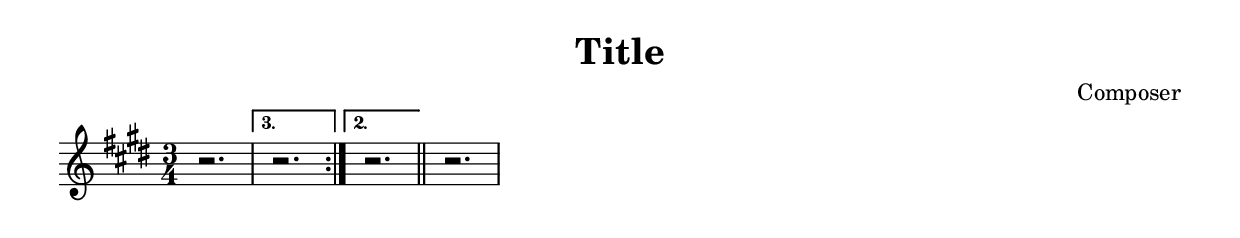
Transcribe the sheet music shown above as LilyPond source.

%% init
%% -> /museScore attr="{'version': '3.02'}"
%% -> /museScore/programVersion text="3.6.2"
%% <- /museScore/programVersion
%% -> /museScore/programRevision text="3224f34"
%% <- /museScore/programRevision
%% -> /museScore/Score
%% -> /museScore/Score/LayerTag attr="{'id': '0', 'tag': 'default'}"
%% <- /museScore/Score/LayerTag
%% -> /museScore/Score/currentLayer text="0"
%% <- /museScore/Score/currentLayer
%% -> /museScore/Score/Division text="480"
%% <- /museScore/Score/Division
%% -> /museScore/Score/Style
%% -> /museScore/Score/Style/pageWidth text="8.27"
%% <- /museScore/Score/Style/pageWidth
%% -> /museScore/Score/Style/pageHeight text="11.69"
%% <- /museScore/Score/Style/pageHeight
%% -> /museScore/Score/Style/enableVerticalSpread text="1"
%% <- /museScore/Score/Style/enableVerticalSpread
%% -> /museScore/Score/Style/Spatium text="1.74978"
%% <- /museScore/Score/Style/Spatium
%% <- /museScore/Score/Style
%% -> /museScore/Score/showInvisible text="1"
%% <- /museScore/Score/showInvisible
%% -> /museScore/Score/showUnprintable text="1"
%% <- /museScore/Score/showUnprintable
%% -> /museScore/Score/showFrames text="1"
%% <- /museScore/Score/showFrames
%% -> /museScore/Score/showMargins text="0"
%% <- /museScore/Score/showMargins
%% -> /museScore/Score/metaTag attr="{'name': 'arranger'}"
%% <- /museScore/Score/metaTag
%% -> /museScore/Score/metaTag text="Composer" attr="{'name': 'composer'}"
%% <- /museScore/Score/metaTag
%% -> /museScore/Score/metaTag attr="{'name': 'copyright'}"
%% <- /museScore/Score/metaTag
%% -> /museScore/Score/metaTag text="2023-05-04" attr="{'name': 'creationDate'}"
%% <- /museScore/Score/metaTag
%% -> /museScore/Score/metaTag attr="{'name': 'lyricist'}"
%% <- /museScore/Score/metaTag
%% -> /museScore/Score/metaTag attr="{'name': 'movementNumber'}"
%% <- /museScore/Score/metaTag
%% -> /museScore/Score/metaTag attr="{'name': 'movementTitle'}"
%% <- /museScore/Score/metaTag
%% -> /museScore/Score/metaTag text="Linux" attr="{'name': 'platform'}"
%% <- /museScore/Score/metaTag
%% -> /museScore/Score/metaTag attr="{'name': 'poet'}"
%% <- /museScore/Score/metaTag
%% -> /museScore/Score/metaTag attr="{'name': 'source'}"
%% <- /museScore/Score/metaTag
%% -> /museScore/Score/metaTag attr="{'name': 'translator'}"
%% <- /museScore/Score/metaTag
%% -> /museScore/Score/metaTag attr="{'name': 'workNumber'}"
%% <- /museScore/Score/metaTag
%% -> /museScore/Score/metaTag text="Title" attr="{'name': 'workTitle'}"
%% <- /museScore/Score/metaTag
%% -> /museScore/Score/Order attr="{'id': 'orchestral', 'customized': '1'}"
%% -> /museScore/Score/Order/name text="Orchestral"
%% <- /museScore/Score/Order/name
%% -> /museScore/Score/Order/instrument attr="{'id': 'piano'}"
%% -> /museScore/Score/Order/instrument/family text="Keyboards" attr="{'id': 'keyboards'}"
%% <- /museScore/Score/Order/instrument/family
%% <- /museScore/Score/Order/instrument
%% -> /museScore/Score/Order/section attr="{'id': 'woodwind', 'brackets': 'true', 'showSystemMarkings': 'true', 'barLineSpan': 'true', 'thinBrackets': 'true'}"
%% -> /museScore/Score/Order/section/family text="flutes"
%% <- /museScore/Score/Order/section/family
%% -> /museScore/Score/Order/section/family text="oboes"
%% <- /museScore/Score/Order/section/family
%% -> /museScore/Score/Order/section/family text="clarinets"
%% <- /museScore/Score/Order/section/family
%% -> /museScore/Score/Order/section/family text="saxophones"
%% <- /museScore/Score/Order/section/family
%% -> /museScore/Score/Order/section/family text="bassoons"
%% <- /museScore/Score/Order/section/family
%% -> /museScore/Score/Order/section/unsorted attr="{'group': 'woodwinds'}"
%% <- /museScore/Score/Order/section/unsorted
%% <- /museScore/Score/Order/section
%% -> /museScore/Score/Order/section attr="{'id': 'brass', 'brackets': 'true', 'showSystemMarkings': 'false', 'barLineSpan': 'true', 'thinBrackets': 'true'}"
%% -> /museScore/Score/Order/section/family text="horns"
%% <- /museScore/Score/Order/section/family
%% -> /museScore/Score/Order/section/family text="trumpets"
%% <- /museScore/Score/Order/section/family
%% -> /museScore/Score/Order/section/family text="cornets"
%% <- /museScore/Score/Order/section/family
%% -> /museScore/Score/Order/section/family text="flugelhorns"
%% <- /museScore/Score/Order/section/family
%% -> /museScore/Score/Order/section/family text="trombones"
%% <- /museScore/Score/Order/section/family
%% -> /museScore/Score/Order/section/family text="tubas"
%% <- /museScore/Score/Order/section/family
%% <- /museScore/Score/Order/section
%% -> /museScore/Score/Order/section attr="{'id': 'timpani', 'brackets': 'true', 'showSystemMarkings': 'false', 'barLineSpan': 'true', 'thinBrackets': 'true'}"
%% -> /museScore/Score/Order/section/family text="timpani"
%% <- /museScore/Score/Order/section/family
%% <- /museScore/Score/Order/section
%% -> /museScore/Score/Order/section attr="{'id': 'percussion', 'brackets': 'true', 'showSystemMarkings': 'false', 'barLineSpan': 'true', 'thinBrackets': 'true'}"
%% -> /museScore/Score/Order/section/family text="keyboard-percussion"
%% <- /museScore/Score/Order/section/family
%% -> /museScore/Score/Order/section/family text="drums"
%% <- /museScore/Score/Order/section/family
%% -> /museScore/Score/Order/section/family text="unpitched-metal-percussion"
%% <- /museScore/Score/Order/section/family
%% -> /museScore/Score/Order/section/family text="unpitched-wooden-percussion"
%% <- /museScore/Score/Order/section/family
%% -> /museScore/Score/Order/section/family text="other-percussion"
%% <- /museScore/Score/Order/section/family
%% <- /museScore/Score/Order/section
%% -> /museScore/Score/Order/family text="keyboards"
%% <- /museScore/Score/Order/family
%% -> /museScore/Score/Order/family text="harps"
%% <- /museScore/Score/Order/family
%% -> /museScore/Score/Order/family text="organs"
%% <- /museScore/Score/Order/family
%% -> /museScore/Score/Order/family text="synths"
%% <- /museScore/Score/Order/family
%% -> /museScore/Score/Order/section attr="{'id': 'plucked-strings', 'brackets': 'true', 'showSystemMarkings': 'false', 'barLineSpan': 'true', 'thinBrackets': 'true'}"
%% -> /museScore/Score/Order/section/family text="plucked-strings"
%% <- /museScore/Score/Order/section/family
%% <- /museScore/Score/Order/section
%% -> /museScore/Score/Order/soloists
%% <- /museScore/Score/Order/soloists
%% -> /museScore/Score/Order/section attr="{'id': 'voices', 'brackets': 'true', 'showSystemMarkings': 'false', 'barLineSpan': 'false', 'thinBrackets': 'true'}"
%% -> /museScore/Score/Order/section/family text="voices"
%% <- /museScore/Score/Order/section/family
%% <- /museScore/Score/Order/section
%% -> /museScore/Score/Order/section attr="{'id': 'strings', 'brackets': 'true', 'showSystemMarkings': 'true', 'barLineSpan': 'true', 'thinBrackets': 'true'}"
%% -> /museScore/Score/Order/section/family text="orchestral-strings"
%% <- /museScore/Score/Order/section/family
%% <- /museScore/Score/Order/section
%% -> /museScore/Score/Order/unsorted
%% <- /museScore/Score/Order/unsorted
%% <- /museScore/Score/Order
%% -> /museScore/Score/Part
%% -> /museScore/Score/Part/Staff attr="{'id': '1'}"
%% -> /museScore/Score/Part/Staff/StaffType attr="{'group': 'pitched'}"
%% -> /museScore/Score/Part/Staff/StaffType/name text="stdNormal"
%% <- /museScore/Score/Part/Staff/StaffType/name
%% <- /museScore/Score/Part/Staff/StaffType
%% <- /museScore/Score/Part/Staff
%% -> /museScore/Score/Part/trackName text="Piano"
%% <- /museScore/Score/Part/trackName
%% -> /museScore/Score/Part/Instrument attr="{'id': 'piano'}"
%% -> /museScore/Score/Part/Instrument/longName text="Piano"
%% <- /museScore/Score/Part/Instrument/longName
%% -> /museScore/Score/Part/Instrument/shortName text="Pno."
%% <- /museScore/Score/Part/Instrument/shortName
%% -> /museScore/Score/Part/Instrument/trackName text="Piano"
%% <- /museScore/Score/Part/Instrument/trackName
%% -> /museScore/Score/Part/Instrument/minPitchP text="21"
%% <- /museScore/Score/Part/Instrument/minPitchP
%% -> /museScore/Score/Part/Instrument/maxPitchP text="108"
%% <- /museScore/Score/Part/Instrument/maxPitchP
%% -> /museScore/Score/Part/Instrument/minPitchA text="21"
%% <- /museScore/Score/Part/Instrument/minPitchA
%% -> /museScore/Score/Part/Instrument/maxPitchA text="108"
%% <- /museScore/Score/Part/Instrument/maxPitchA
%% -> /museScore/Score/Part/Instrument/instrumentId text="keyboard.piano"
%% <- /museScore/Score/Part/Instrument/instrumentId
%% -> /museScore/Score/Part/Instrument/clef text="F" attr="{'staff': '2'}"
%% <- /museScore/Score/Part/Instrument/clef
%% -> /museScore/Score/Part/Instrument/Articulation
%% -> /museScore/Score/Part/Instrument/Articulation/velocity text="100"
%% <- /museScore/Score/Part/Instrument/Articulation/velocity
%% -> /museScore/Score/Part/Instrument/Articulation/gateTime text="95"
%% <- /museScore/Score/Part/Instrument/Articulation/gateTime
%% <- /museScore/Score/Part/Instrument/Articulation
%% -> /museScore/Score/Part/Instrument/Articulation attr="{'name': 'staccatissimo'}"
%% -> /museScore/Score/Part/Instrument/Articulation/velocity text="100"
%% <- /museScore/Score/Part/Instrument/Articulation/velocity
%% -> /museScore/Score/Part/Instrument/Articulation/gateTime text="33"
%% <- /museScore/Score/Part/Instrument/Articulation/gateTime
%% <- /museScore/Score/Part/Instrument/Articulation
%% -> /museScore/Score/Part/Instrument/Articulation attr="{'name': 'staccato'}"
%% -> /museScore/Score/Part/Instrument/Articulation/velocity text="100"
%% <- /museScore/Score/Part/Instrument/Articulation/velocity
%% -> /museScore/Score/Part/Instrument/Articulation/gateTime text="50"
%% <- /museScore/Score/Part/Instrument/Articulation/gateTime
%% <- /museScore/Score/Part/Instrument/Articulation
%% -> /museScore/Score/Part/Instrument/Articulation attr="{'name': 'portato'}"
%% -> /museScore/Score/Part/Instrument/Articulation/velocity text="100"
%% <- /museScore/Score/Part/Instrument/Articulation/velocity
%% -> /museScore/Score/Part/Instrument/Articulation/gateTime text="67"
%% <- /museScore/Score/Part/Instrument/Articulation/gateTime
%% <- /museScore/Score/Part/Instrument/Articulation
%% -> /museScore/Score/Part/Instrument/Articulation attr="{'name': 'tenuto'}"
%% -> /museScore/Score/Part/Instrument/Articulation/velocity text="100"
%% <- /museScore/Score/Part/Instrument/Articulation/velocity
%% -> /museScore/Score/Part/Instrument/Articulation/gateTime text="100"
%% <- /museScore/Score/Part/Instrument/Articulation/gateTime
%% <- /museScore/Score/Part/Instrument/Articulation
%% -> /museScore/Score/Part/Instrument/Articulation attr="{'name': 'marcato'}"
%% -> /museScore/Score/Part/Instrument/Articulation/velocity text="120"
%% <- /museScore/Score/Part/Instrument/Articulation/velocity
%% -> /museScore/Score/Part/Instrument/Articulation/gateTime text="67"
%% <- /museScore/Score/Part/Instrument/Articulation/gateTime
%% <- /museScore/Score/Part/Instrument/Articulation
%% -> /museScore/Score/Part/Instrument/Articulation attr="{'name': 'sforzato'}"
%% -> /museScore/Score/Part/Instrument/Articulation/velocity text="150"
%% <- /museScore/Score/Part/Instrument/Articulation/velocity
%% -> /museScore/Score/Part/Instrument/Articulation/gateTime text="100"
%% <- /museScore/Score/Part/Instrument/Articulation/gateTime
%% <- /museScore/Score/Part/Instrument/Articulation
%% -> /museScore/Score/Part/Instrument/Articulation attr="{'name': 'sforzatoStaccato'}"
%% -> /museScore/Score/Part/Instrument/Articulation/velocity text="150"
%% <- /museScore/Score/Part/Instrument/Articulation/velocity
%% -> /museScore/Score/Part/Instrument/Articulation/gateTime text="50"
%% <- /museScore/Score/Part/Instrument/Articulation/gateTime
%% <- /museScore/Score/Part/Instrument/Articulation
%% -> /museScore/Score/Part/Instrument/Articulation attr="{'name': 'marcatoStaccato'}"
%% -> /museScore/Score/Part/Instrument/Articulation/velocity text="120"
%% <- /museScore/Score/Part/Instrument/Articulation/velocity
%% -> /museScore/Score/Part/Instrument/Articulation/gateTime text="50"
%% <- /museScore/Score/Part/Instrument/Articulation/gateTime
%% <- /museScore/Score/Part/Instrument/Articulation
%% -> /museScore/Score/Part/Instrument/Articulation attr="{'name': 'marcatoTenuto'}"
%% -> /museScore/Score/Part/Instrument/Articulation/velocity text="120"
%% <- /museScore/Score/Part/Instrument/Articulation/velocity
%% -> /museScore/Score/Part/Instrument/Articulation/gateTime text="100"
%% <- /museScore/Score/Part/Instrument/Articulation/gateTime
%% <- /museScore/Score/Part/Instrument/Articulation
%% -> /museScore/Score/Part/Instrument/Channel
%% -> /museScore/Score/Part/Instrument/Channel/program attr="{'value': '0'}"
%% <- /museScore/Score/Part/Instrument/Channel/program
%% -> /museScore/Score/Part/Instrument/Channel/synti text="Fluid"
%% <- /museScore/Score/Part/Instrument/Channel/synti
%% <- /museScore/Score/Part/Instrument/Channel
%% <- /museScore/Score/Part/Instrument
%% <- /museScore/Score/Part
%% -> /museScore/Score/Staff attr="{'id': '1'}"
%% Staff(id='1', children=[])
%% -> /museScore/Score/Staff/VBox
%% -> /museScore/Score/Staff/VBox/height text="10"
%% <- /museScore/Score/Staff/VBox/height
%% -> /museScore/Score/Staff/VBox/Text
%% VBox(style='Title', text='Title')
%% -> /museScore/Score/Staff/VBox/Text/style text="Title"
%% <- /museScore/Score/Staff/VBox/Text/style
%% -> /museScore/Score/Staff/VBox/Text/text text="Title"
%% <- /museScore/Score/Staff/VBox/Text/text
%% <- /museScore/Score/Staff/VBox/Text
%% -> /museScore/Score/Staff/VBox/Text
%% VBox(style='Composer', text='Composer')
%% -> /museScore/Score/Staff/VBox/Text/style text="Composer"
%% <- /museScore/Score/Staff/VBox/Text/style
%% -> /museScore/Score/Staff/VBox/Text/text text="Composer"
%% <- /museScore/Score/Staff/VBox/Text/text
%% <- /museScore/Score/Staff/VBox/Text
%% <- /museScore/Score/Staff/VBox
%% -> /museScore/Score/Staff/Measure
%% Measure(end_repeat='', children=[])
%% -> /museScore/Score/Staff/Measure/voice
%% -> /museScore/Score/Staff/Measure/voice/KeySig
%% KeySig(accidental='4')
%% -> /museScore/Score/Staff/Measure/voice/KeySig/accidental text="4"
%% <- /museScore/Score/Staff/Measure/voice/KeySig/accidental
%% <- /museScore/Score/Staff/Measure/voice/KeySig
%% -> /museScore/Score/Staff/Measure/voice/TimeSig
%% TimeSig(sig_n='3', sig_d='4')
%% -> /museScore/Score/Staff/Measure/voice/TimeSig/sigN text="3"
%% <- /museScore/Score/Staff/Measure/voice/TimeSig/sigN
%% -> /museScore/Score/Staff/Measure/voice/TimeSig/sigD text="4"
%% <- /museScore/Score/Staff/Measure/voice/TimeSig/sigD
%% <- /museScore/Score/Staff/Measure/voice/TimeSig
%% -> /museScore/Score/Staff/Measure/voice/Rest
%% Rest(duration_type='measure', duration='3/4', dots='')
%% -> /museScore/Score/Staff/Measure/voice/Rest/durationType text="measure"
%% <- /museScore/Score/Staff/Measure/voice/Rest/durationType
%% -> /museScore/Score/Staff/Measure/voice/Rest/duration text="3/4"
%% <- /museScore/Score/Staff/Measure/voice/Rest/duration
%% <- /museScore/Score/Staff/Measure/voice/Rest
%% <- /museScore/Score/Staff/Measure/voice
%% <- /museScore/Score/Staff/Measure
%% -> /museScore/Score/Staff/Measure
%% Measure(end_repeat='2', children=[])
%% -> /museScore/Score/Staff/Measure/endRepeat text="2"
%% <- /museScore/Score/Staff/Measure/endRepeat
%% -> /museScore/Score/Staff/Measure/voice
%% -> /museScore/Score/Staff/Measure/voice/Spanner attr="{'type': 'Volta'}"
%% VoltaSpanner(end_hook_type='1', begin_text='3.', endings='3', next_location_measures='1', prev_location_measures='')
%% -> /museScore/Score/Staff/Measure/voice/Spanner/Volta
%% -> /museScore/Score/Staff/Measure/voice/Spanner/Volta/endHookType text="1"
%% <- /museScore/Score/Staff/Measure/voice/Spanner/Volta/endHookType
%% -> /museScore/Score/Staff/Measure/voice/Spanner/Volta/beginText text="3."
%% <- /museScore/Score/Staff/Measure/voice/Spanner/Volta/beginText
%% -> /museScore/Score/Staff/Measure/voice/Spanner/Volta/endings text="3"
%% <- /museScore/Score/Staff/Measure/voice/Spanner/Volta/endings
%% <- /museScore/Score/Staff/Measure/voice/Spanner/Volta
%% -> /museScore/Score/Staff/Measure/voice/Spanner/next
%% -> /museScore/Score/Staff/Measure/voice/Spanner/next/location
%% -> /museScore/Score/Staff/Measure/voice/Spanner/next/location/measures text="1"
%% <- /museScore/Score/Staff/Measure/voice/Spanner/next/location/measures
%% <- /museScore/Score/Staff/Measure/voice/Spanner/next/location
%% <- /museScore/Score/Staff/Measure/voice/Spanner/next
%% <- /museScore/Score/Staff/Measure/voice/Spanner
%% -> /museScore/Score/Staff/Measure/voice/Rest
%% Rest(duration_type='measure', duration='3/4', dots='')
%% -> /museScore/Score/Staff/Measure/voice/Rest/durationType text="measure"
%% <- /museScore/Score/Staff/Measure/voice/Rest/durationType
%% -> /museScore/Score/Staff/Measure/voice/Rest/duration text="3/4"
%% <- /museScore/Score/Staff/Measure/voice/Rest/duration
%% <- /museScore/Score/Staff/Measure/voice/Rest
%% <- /museScore/Score/Staff/Measure/voice
%% <- /museScore/Score/Staff/Measure
%% -> /museScore/Score/Staff/Measure
%% Measure(end_repeat='', children=[])
%% -> /museScore/Score/Staff/Measure/voice
%% -> /museScore/Score/Staff/Measure/voice/Spanner attr="{'type': 'Volta'}"
%% VoltaSpanner(end_hook_type='', begin_text='', endings='', next_location_measures='', prev_location_measures='-1')
%% -> /museScore/Score/Staff/Measure/voice/Spanner/prev
%% -> /museScore/Score/Staff/Measure/voice/Spanner/prev/location
%% -> /museScore/Score/Staff/Measure/voice/Spanner/prev/location/measures text="-1"
%% <- /museScore/Score/Staff/Measure/voice/Spanner/prev/location/measures
%% <- /museScore/Score/Staff/Measure/voice/Spanner/prev/location
%% <- /museScore/Score/Staff/Measure/voice/Spanner/prev
%% <- /museScore/Score/Staff/Measure/voice/Spanner
%% -> /museScore/Score/Staff/Measure/voice/Spanner attr="{'type': 'Volta'}"
%% VoltaSpanner(end_hook_type='1', begin_text='2.', endings='2', next_location_measures='1', prev_location_measures='')
%% -> /museScore/Score/Staff/Measure/voice/Spanner/Volta
%% -> /museScore/Score/Staff/Measure/voice/Spanner/Volta/endHookType text="1"
%% <- /museScore/Score/Staff/Measure/voice/Spanner/Volta/endHookType
%% -> /museScore/Score/Staff/Measure/voice/Spanner/Volta/beginText text="2."
%% <- /museScore/Score/Staff/Measure/voice/Spanner/Volta/beginText
%% -> /museScore/Score/Staff/Measure/voice/Spanner/Volta/endings text="2"
%% <- /museScore/Score/Staff/Measure/voice/Spanner/Volta/endings
%% <- /museScore/Score/Staff/Measure/voice/Spanner/Volta
%% -> /museScore/Score/Staff/Measure/voice/Spanner/next
%% -> /museScore/Score/Staff/Measure/voice/Spanner/next/location
%% -> /museScore/Score/Staff/Measure/voice/Spanner/next/location/measures text="1"
%% <- /museScore/Score/Staff/Measure/voice/Spanner/next/location/measures
%% <- /museScore/Score/Staff/Measure/voice/Spanner/next/location
%% <- /museScore/Score/Staff/Measure/voice/Spanner/next
%% <- /museScore/Score/Staff/Measure/voice/Spanner
%% -> /museScore/Score/Staff/Measure/voice/Rest
%% Rest(duration_type='measure', duration='3/4', dots='')
%% -> /museScore/Score/Staff/Measure/voice/Rest/durationType text="measure"
%% <- /museScore/Score/Staff/Measure/voice/Rest/durationType
%% -> /museScore/Score/Staff/Measure/voice/Rest/duration text="3/4"
%% <- /museScore/Score/Staff/Measure/voice/Rest/duration
%% <- /museScore/Score/Staff/Measure/voice/Rest
%% -> /museScore/Score/Staff/Measure/voice/BarLine
%% BarLine(subtype='double')
%% -> /museScore/Score/Staff/Measure/voice/BarLine/subtype text="double"
%% <- /museScore/Score/Staff/Measure/voice/BarLine/subtype
%% <- /museScore/Score/Staff/Measure/voice/BarLine
%% <- /museScore/Score/Staff/Measure/voice
%% <- /museScore/Score/Staff/Measure
%% -> /museScore/Score/Staff/Measure
%% Measure(end_repeat='', children=[])
%% -> /museScore/Score/Staff/Measure/voice
%% -> /museScore/Score/Staff/Measure/voice/Spanner attr="{'type': 'Volta'}"
%% VoltaSpanner(end_hook_type='', begin_text='', endings='', next_location_measures='', prev_location_measures='-1')
%% -> /museScore/Score/Staff/Measure/voice/Spanner/prev
%% -> /museScore/Score/Staff/Measure/voice/Spanner/prev/location
%% -> /museScore/Score/Staff/Measure/voice/Spanner/prev/location/measures text="-1"
%% <- /museScore/Score/Staff/Measure/voice/Spanner/prev/location/measures
%% <- /museScore/Score/Staff/Measure/voice/Spanner/prev/location
%% <- /museScore/Score/Staff/Measure/voice/Spanner/prev
%% <- /museScore/Score/Staff/Measure/voice/Spanner
%% -> /museScore/Score/Staff/Measure/voice/Rest
%% Rest(duration_type='measure', duration='3/4', dots='')
%% -> /museScore/Score/Staff/Measure/voice/Rest/durationType text="measure"
%% <- /museScore/Score/Staff/Measure/voice/Rest/durationType
%% -> /museScore/Score/Staff/Measure/voice/Rest/duration text="3/4"
%% <- /museScore/Score/Staff/Measure/voice/Rest/duration
%% <- /museScore/Score/Staff/Measure/voice/Rest
%% <- /museScore/Score/Staff/Measure/voice
%% <- /museScore/Score/Staff/Measure
%% <- /museScore/Score/Staff
%% <- /museScore/Score
%% <- /museScore
\version "2.24.1"
\include "deutsch.ly"

\layout {
  indent = 0
}

\header {
  title = "Title"
  composer = "Composer"
}

staffOne = \relative c' {
  \key e \major
  \time 3/4
  r2. |
  \set Score.repeatCommands = #'((volta "3.")) r2. \bar ":|." |
  \set Score.repeatCommands = #'((volta #f)) \set Score.repeatCommands = #'((volta "2.")) r2. \bar "||" |
  \set Score.repeatCommands = #'((volta #f)) r2. |
}

harmonyOne = \chordmode  {
  s2. |
  s2. |
  s2. |
  s2. |
}

\score {
    <<
    \new ChordNames \harmonyOne
    \new Staff { \staffOne }
    >>
}
